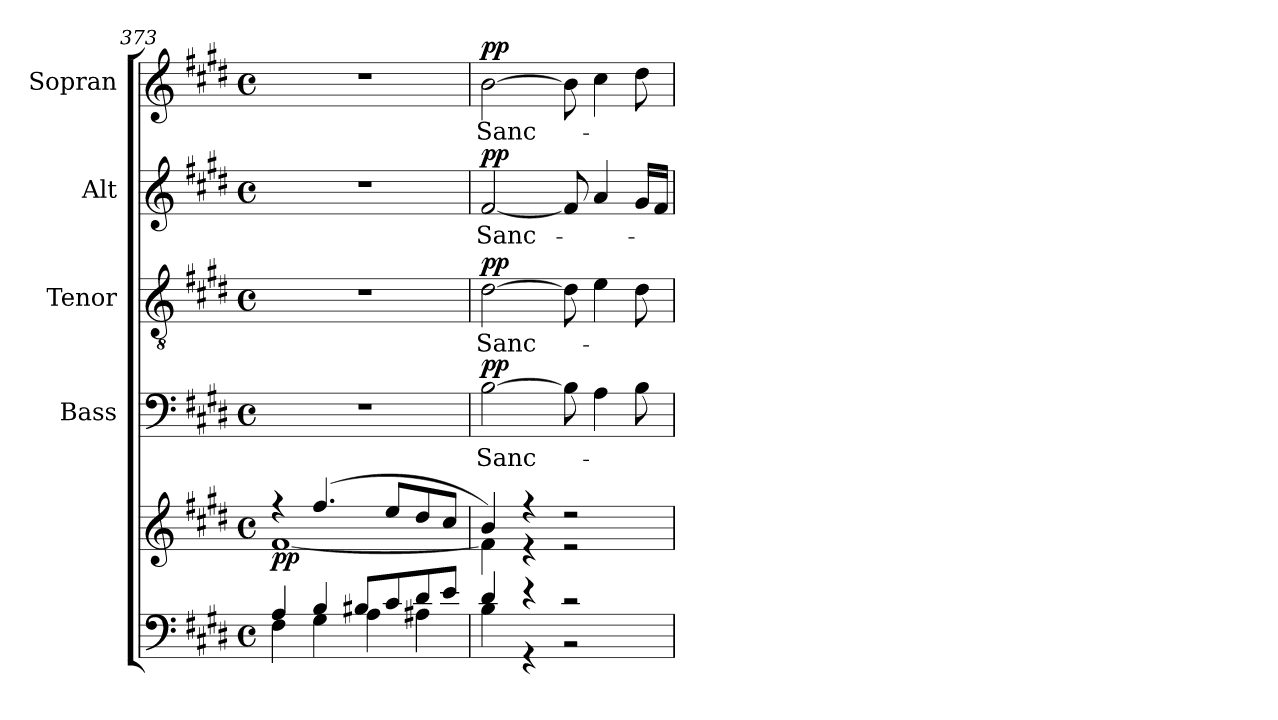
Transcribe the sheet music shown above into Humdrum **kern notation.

**kern	**kern	**dynam	**kern	**text	**dynam	**kern	**text	**dynam	**kern	**text	**dynam	**kern	**text	**dynam
*part5	*part5	*part5	*part4	*part4	*part4	*part3	*part3	*part3	*part2	*part2	*part2	*part1	*part1	*part1
*staff6	*staff5	*staff5/6	*staff4	*staff4	*staff4	*staff3	*staff3	*staff3	*staff2	*staff2	*staff2	*staff1	*staff1	*staff1
*	*	*	*I"Bass	*	*	*I"Tenor	*	*	*I"Alt	*	*	*I"Sopran	*	*
*	*	*	*I'B.	*	*	*I'T.	*	*	*I'A.	*	*	*I'S.	*	*
*clefF4	*clefG2	*	*clefF4	*	*	*clefGv2	*	*	*clefG2	*	*	*clefG2	*	*
*k[f#c#g#d#]	*k[f#c#g#d#]	*	*k[f#c#g#d#]	*	*	*k[f#c#g#d#]	*	*	*k[f#c#g#d#]	*	*	*k[f#c#g#d#]	*	*
*E:	*E:	*	*E:	*	*	*E:	*	*	*E:	*	*	*E:	*	*
*M4/4	*M4/4	*	*M4/4	*	*	*M4/4	*	*	*M4/4	*	*	*M4/4	*	*
*met(c)	*met(c)	*	*met(c)	*	*	*met(c)	*	*	*met(c)	*	*	*met(c)	*	*
=373	=373	=373	=373	=373	=373	=373	=373	=373	=373	=373	=373	=373	=373	=373
*^	*^	*	*	*	*	*	*	*	*	*	*	*	*	*
!	!	!	!	!LO:DY:b	!	!	!	!	!	!	!	!	!	!	!	!
4A/	4F#\	4ree	[<1f#	pp	1r	.	.	1r	.	.	1r	.	.	1r	.	.
4B/	4G#\	(4.ff#/	.	.	.	.	.	.	.	.	.	.	.	.	.	.
8B#X/L	4A\	.	.	.	.	.	.	.	.	.	.	.	.	.	.	.
8c#/	.	8ee/L	.	.	.	.	.	.	.	.	.	.	.	.	.	.
8d#/	4A#X\	8dd#/	.	.	.	.	.	.	.	.	.	.	.	.	.	.
8e/J	.	8cc#/J	.	.	.	.	.	.	.	.	.	.	.	.	.	.
!!LO:LB:g=z
=374	=374	=374	=374	=374	=374	=374	=374	=374	=374	=374	=374	=374	=374	=374	=374	=374
!	!	!	!	!	!	!LO:LY:b	!LO:DY:a	!	!LO:LY:b	!LO:DY:a	!	!LO:LY:b	!LO:DY:a	!	!LO:LY:b	!LO:DY:a
4d#/	4B\	4b/)	4f#\]	.	[2B\	Sanc-	pp	[2d#\	Sanc-	pp	[2f#/	Sanc-	pp	[2b\	Sanc-	pp
4r	4r	4r	4r	.	.	.	.	.	.	.	.	.	.	.	.	.
2r	2r	2r	2r	.	8B\]	.	.	8d#\]	.	.	8f#/]	.	.	8b\]	.	.
.	.	.	.	.	4A\	.	.	4e\	.	.	4a/	.	.	4cc#\	.	.
.	.	.	.	.	8B\	.	.	8d#\	.	.	16g#/LL	.	.	8dd#\	.	.
.	.	.	.	.	.	.	.	.	.	.	16f#/JJ	.	.	.	.	.
*v	*v	*	*	*	*	*	*	*	*	*	*	*	*	*	*	*
*	*v	*v	*	*	*	*	*	*	*	*	*	*	*	*	*
=	=	=	=	=	=	=	=	=	=	=	=	=	=	=
*-	*-	*-	*-	*-	*-	*-	*-	*-	*-	*-	*-	*-	*-	*-
